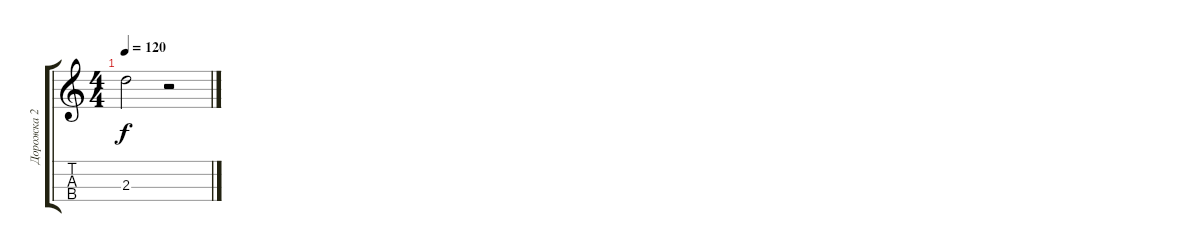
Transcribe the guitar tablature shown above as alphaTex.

\track ("Дорожка 2" "Дорожка 2") {instrument acousticguitarsteel}
\staff {score tabs}
\tuning (A4 E4 C4 G3) {hide}
\ts (4 4)
\tempo 120
\clef g2
\ks c
2.3.2{dy f} r.2
